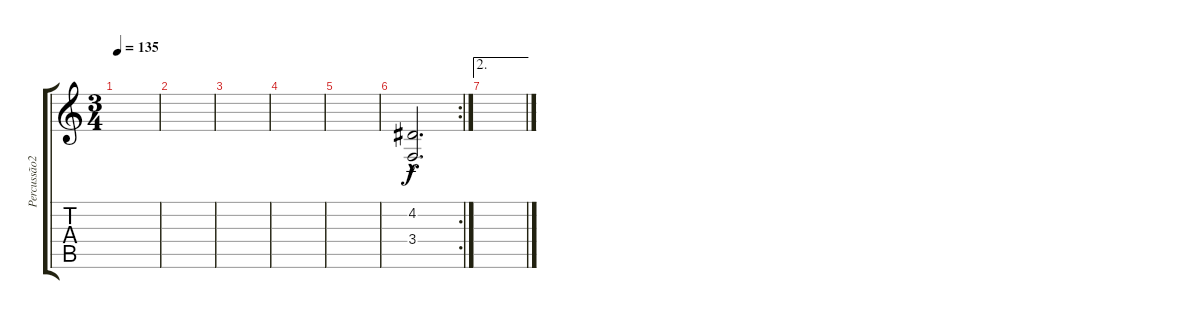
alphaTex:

\track ("Percussão2" "Percussão2") {instrument reversecymbal}
\staff {score tabs}
\tuning (E4 B3 G3 D3 A2 E2) {hide}
\ts (3 4)
\tempo 135
\clef g2
\ks c
|
|
|
|
|
\rc 2
(4.2{hac} 3.4{hac}).2{d} |
\ae 2
